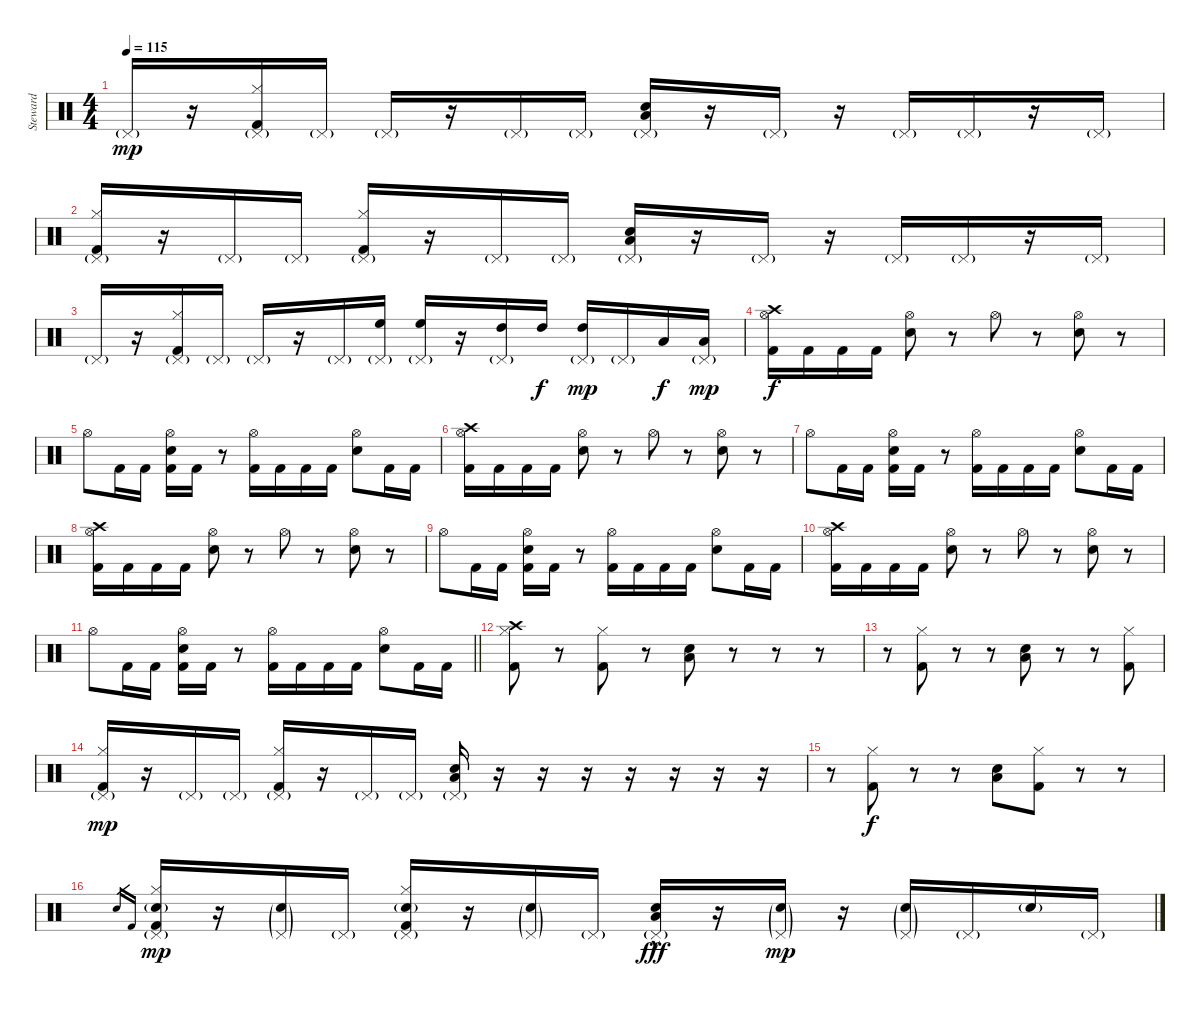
\track ("Steward" "Steward") {instrument percussion}
\staff {score}
\articulation defaults
\ts (4 4)
\tempo 115
\clef neutral
\ks c "Pedal Hi-Hat (hit)"{g}.16{dy mp}
r.16 ("Pedal Hi-Hat (hit)"{g} "Hi-Hat (closed)" "Kick (hit) 2").16 "Pedal Hi-Hat (hit)"{g}.16 "Pedal Hi-Hat (hit)"{g}.16 r.16 "Pedal Hi-Hat (hit)"{g}.16 "Pedal Hi-Hat (hit)"{g}.16 ("Pedal Hi-Hat (hit)"{g} "Low Tom (hit)" "Electric Snare (hit)").16 r.16 "Pedal Hi-Hat (hit)"{g}.16 r.16 "Pedal Hi-Hat (hit)"{g}.16 "Pedal Hi-Hat (hit)"{g}.16 r.16 "Pedal Hi-Hat (hit)"{g}.16 |
("Pedal Hi-Hat (hit)"{g} "Hi-Hat (closed)" "Kick (hit) 2").16 r.16 "Pedal Hi-Hat (hit)"{g}.16 "Pedal Hi-Hat (hit)"{g}.16 ("Pedal Hi-Hat (hit)"{g} "Hi-Hat (closed)" "Kick (hit) 2").16 r.16 "Pedal Hi-Hat (hit)"{g}.16 "Pedal Hi-Hat (hit)"{g}.16 ("Pedal Hi-Hat (hit)"{g} "Low Tom (hit)" "Electric Snare (hit)").16 r.16 "Pedal Hi-Hat (hit)"{g}.16 r.16 "Pedal Hi-Hat (hit)"{g}.16 "Pedal Hi-Hat (hit)"{g}.16 r.16 "Pedal Hi-Hat (hit)"{g}.16 |
"Pedal Hi-Hat (hit)"{g}.16 r.16 ("Pedal Hi-Hat (hit)"{g} "Hi-Hat (closed)" "Kick (hit) 2").16 "Pedal Hi-Hat (hit)"{g}.16 "Pedal Hi-Hat (hit)"{g}.16 r.16 "Pedal Hi-Hat (hit)"{g}.16 ("Pedal Hi-Hat (hit)"{g} "High Floor Tom (hit)").16 ("Pedal Hi-Hat (hit)"{g} "High Floor Tom (hit)").16 r.16 ("Pedal Hi-Hat (hit)"{g} "High Tom (hit)").16 "High Tom (hit)".16{dy f} ("Pedal Hi-Hat (hit)"{g} "High Tom (hit)").16{dy mp} "Pedal Hi-Hat (hit)"{g}.16 "Low Tom (hit)".16{dy f} ("Pedal Hi-Hat (hit)"{g} "Low Tom (hit)").16{dy mp} |
("Crash high (hit)" "Kick (hit) 2" "Hi-Hat (open)").16{dy f} "Kick (hit) 2".16 "Kick (hit) 2".16 "Kick (hit) 2".16 ("Electric Snare (hit)" "Hi-Hat (open)").8 r.8 "Hi-Hat (open)".8 r.8 ("Electric Snare (hit)" "Hi-Hat (open)").8 r.8 |
"Hi-Hat (open)".8 "Kick (hit) 2".16 "Kick (hit) 2".16 ("Electric Snare (hit)" "Kick (hit) 2" "Hi-Hat (open)").16 "Kick (hit) 2".16 r.8 ("Kick (hit) 2" "Hi-Hat (open)").16 "Kick (hit) 2".16 "Kick (hit) 2".16 "Kick (hit) 2".16 ("Electric Snare (hit)" "Hi-Hat (open)").8 "Kick (hit) 2".16 "Kick (hit) 2".16 |
("Crash high (hit)" "Kick (hit) 2" "Hi-Hat (open)").16 "Kick (hit) 2".16 "Kick (hit) 2".16 "Kick (hit) 2".16 ("Electric Snare (hit)" "Hi-Hat (open)").8 r.8 "Hi-Hat (open)".8 r.8 ("Electric Snare (hit)" "Hi-Hat (open)").8 r.8 |
"Hi-Hat (open)".8 "Kick (hit) 2".16 "Kick (hit) 2".16 ("Electric Snare (hit)" "Kick (hit) 2" "Hi-Hat (open)").16 "Kick (hit) 2".16 r.8 ("Kick (hit) 2" "Hi-Hat (open)").16 "Kick (hit) 2".16 "Kick (hit) 2".16 "Kick (hit) 2".16 ("Electric Snare (hit)" "Hi-Hat (open)").8 "Kick (hit) 2".16 "Kick (hit) 2".16 |
("Crash high (hit)" "Kick (hit) 2" "Hi-Hat (open)").16 "Kick (hit) 2".16 "Kick (hit) 2".16 "Kick (hit) 2".16 ("Electric Snare (hit)" "Hi-Hat (open)").8 r.8 "Hi-Hat (open)".8 r.8 ("Electric Snare (hit)" "Hi-Hat (open)").8 r.8 |
"Hi-Hat (open)".8 "Kick (hit) 2".16 "Kick (hit) 2".16 ("Electric Snare (hit)" "Kick (hit) 2" "Hi-Hat (open)").16 "Kick (hit) 2".16 r.8 ("Kick (hit) 2" "Hi-Hat (open)").16 "Kick (hit) 2".16 "Kick (hit) 2".16 "Kick (hit) 2".16 ("Electric Snare (hit)" "Hi-Hat (open)").8 "Kick (hit) 2".16 "Kick (hit) 2".16 |
("Crash high (hit)" "Kick (hit) 2" "Hi-Hat (open)").16 "Kick (hit) 2".16 "Kick (hit) 2".16 "Kick (hit) 2".16 ("Electric Snare (hit)" "Hi-Hat (open)").8 r.8 "Hi-Hat (open)".8 r.8 ("Electric Snare (hit)" "Hi-Hat (open)").8 r.8 |
\barLineRight lightlight "Hi-Hat (open)".8 "Kick (hit) 2".16 "Kick (hit) 2".16
("Electric Snare (hit)" "Kick (hit) 2" "Hi-Hat (open)").16 "Kick (hit) 2".16 r.8 ("Kick (hit) 2" "Hi-Hat (open)").16 "Kick (hit) 2".16 "Kick (hit) 2".16 "Kick (hit) 2".16 ("Electric Snare (hit)" "Hi-Hat (open)").8 "Kick (hit) 2".16 "Kick (hit) 2".16 |
("Crash high (hit)" "Hi-Hat (closed)" "Kick (hit) 2").8 r.8 ("Hi-Hat (closed)" "Kick (hit) 2").8 r.8 ("Low Tom (hit)" "Electric Snare (hit)").8 r.8 r.8 r.8 |
r.8 ("Hi-Hat (closed)" "Kick (hit) 2").8 r.8 r.8 ("Low Tom (hit)" "Electric Snare (hit)").8 r.8 r.8 ("Hi-Hat (closed)" "Kick (hit) 2").8 |
("Pedal Hi-Hat (hit)"{g} "Hi-Hat (closed)" "Kick (hit) 2").16{dy mp} r.16 "Pedal Hi-Hat (hit)"{g}.16 "Pedal Hi-Hat (hit)"{g}.16 ("Pedal Hi-Hat (hit)"{g} "Hi-Hat (closed)" "Kick (hit) 2").16 r.16 "Pedal Hi-Hat (hit)"{g}.16 "Pedal Hi-Hat (hit)"{g}.16 ("Pedal Hi-Hat (hit)"{g} "Low Tom (hit)" "Electric Snare (hit)").16 r.16 r.16 r.16 r.16 r.16 r.16 r.16 |
r.8 ("Hi-Hat (closed)" "Kick (hit) 2").8{dy f} r.8 r.8 ("Low Tom (hit)" "Electric Snare (hit)").8 ("Hi-Hat (closed)" "Kick (hit) 2").8 r.8 r.8 |
"Snare (hit)".16{gr} "Kick (hit) 2".16{gr} ("Pedal Hi-Hat (hit)"{g} "Electric Snare (hit)"{g} "Hi-Hat (closed)" "Kick (hit) 2").16{dy mp} r.16 ("Pedal Hi-Hat (hit)"{g} "Electric Snare (hit)"{g}).16 "Pedal Hi-Hat (hit)"{g}.16 ("Pedal Hi-Hat (hit)"{g} "Electric Snare (hit)"{g} "Hi-Hat (closed)" "Kick (hit) 2").16 r.16 ("Pedal Hi-Hat (hit)"{g} "Electric Snare (hit)"{g}).16 "Pedal Hi-Hat (hit)"{g}.16 ("Pedal Hi-Hat (hit)"{g} "Low Tom (hit)" "Electric Snare (hit)"{hac}).16{dy fff} r.16 ("Pedal Hi-Hat (hit)"{g} "Electric Snare (hit)"{g}).16{dy mp} r.16 ("Pedal Hi-Hat (hit)"{g} "Electric Snare (hit)"{g}).16 "Pedal Hi-Hat (hit)"{g}.16 "Electric Snare (hit)"{g}.16 "Pedal Hi-Hat (hit)"{g}.16
